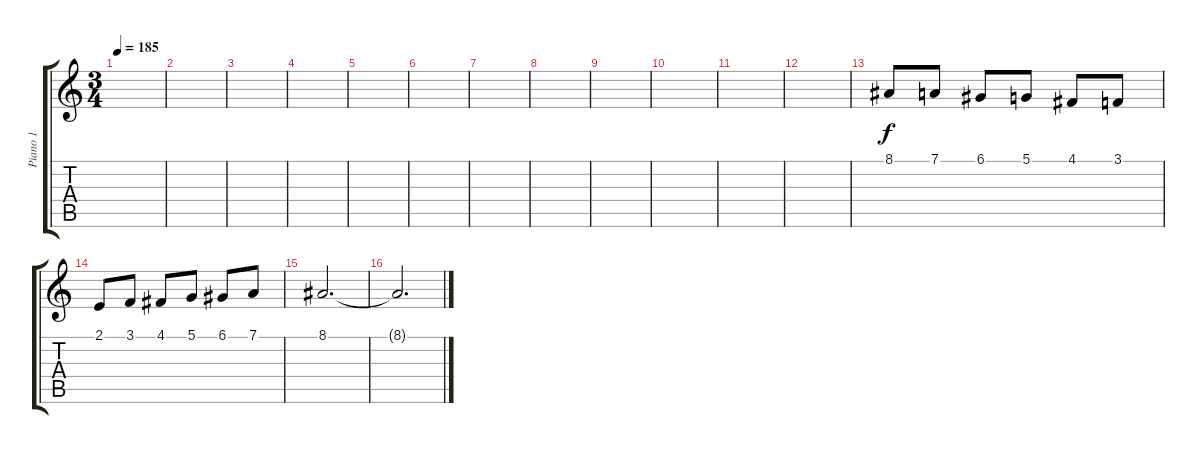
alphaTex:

\track ("Piano 1" "Piano 1") {instrument acousticgrandpiano}
\staff {score tabs}
\tuning (D4 A3 F3 C3 G2 C2) {hide}
\ts (3 4)
\tempo 185
\clef g2
\ks c
|
|
|
|
|
|
|
|
|
|
|
|
8.1.8{volume 6 instrument tangoaccordion} 7.1.8 6.1.8 5.1.8 4.1.8 3.1.8 |
2.1.8 3.1.8 4.1.8 5.1.8 6.1.8 7.1.8 |
8.1.2{d} |
8.1{t}.2{d}
